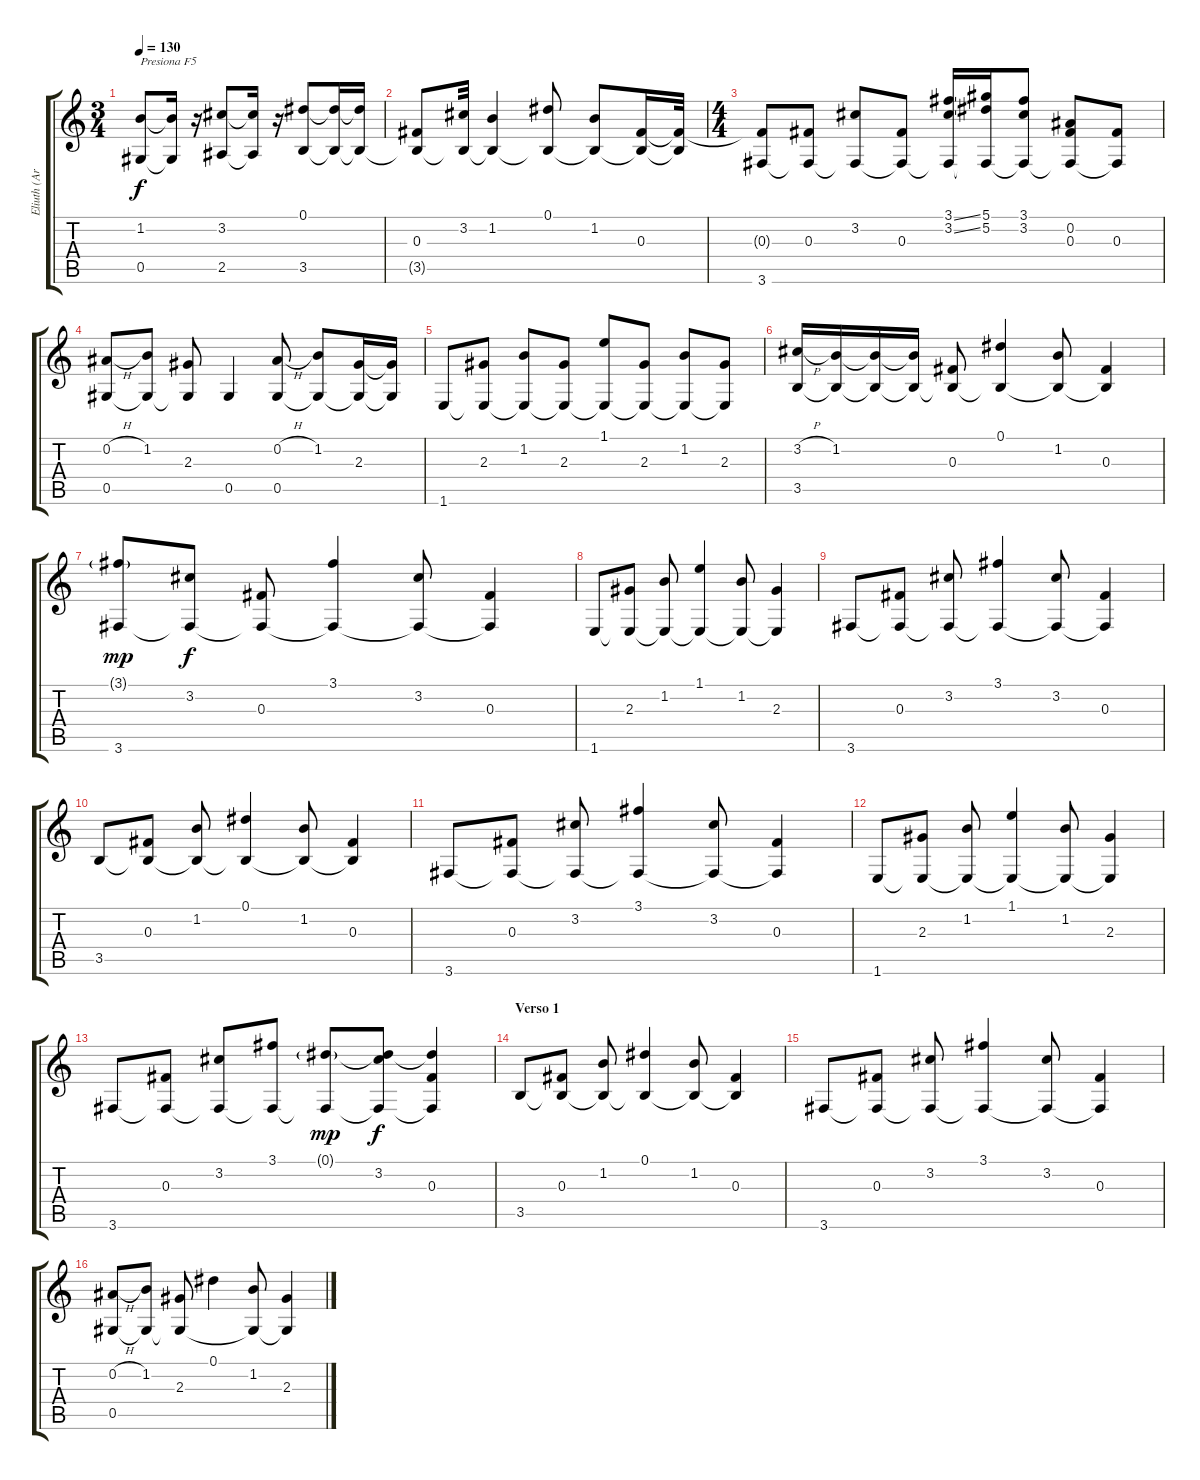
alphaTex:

\track ("Eliuth (Arpegios)" "Eliuth (Ar") {instrument acousticguitarnylon}
\staff {score tabs}
\tuning (Eb4 Bb3 Gb3 Db3 Ab2 Eb2) {hide}
\ts (3 4)
\tempo 130
\clef g2
\ks c
(1.2 0.5).8{txt "Presiona F5" dy f instrument acousticguitarnylon} (1.2{t} 0.5{t}).16 r.16 (3.2 2.5).8 (3.2{t} 2.5{t}).16 r.16 (0.1 3.5).8 (0.1{t} 3.5{t}).16 (0.1{t} 3.5{t}).16 |
(0.3 3.5{t}).8 (3.2 3.5{t}).32 (1.2 3.5{t}).4 (0.1 3.5{t}).8 (1.2 3.5{t}).8 (0.3 3.5{t}).16 (0.3{t} 3.5{t}).32 |
\ts (4 4)
(0.3{t} 3.6).8 (0.3 3.6{t}).8 (3.2 3.6{t}).8 (0.3 3.6{t}).8 (3.1{ss} 3.2{ss} 3.6{t}).16 (5.1 5.2 3.6{t}).16 (3.1 3.2 3.6{t}).8 (0.2 0.3 3.6{t}).8 (0.3 3.6{t}).8 |
(0.2{h} 0.5).8 (1.2 0.5{t}).8 (2.3 0.5{t}).8 0.5.4 (0.2{h} 0.5).8 (1.2 0.5{t}).8 (2.3 0.5{t}).16 (2.3{t} 0.5{t}).16 |
1.6.8 (2.3 1.6{t}).8 (1.2 1.6{t}).8 (2.3 1.6{t}).8 (1.1 1.6{t}).8 (2.3 1.6{t}).8 (1.2 1.6{t}).8 (2.3 1.6{t}).8 |
(3.2{h} 3.5).16 (1.2 3.5{t}).16 (1.2{t} 3.5{t}).16 (1.2{t} 3.5{t}).16 (0.3 3.5{t}).8 (0.1 3.5{t}).4 (1.2 3.5{t}).8 (0.3 3.5{t}).4 |
(3.1{g} 3.6).8{dy mp} (3.2 3.6{t}).8{dy f} (0.3 3.6{t}).8 (3.1 3.6{t}).4 (3.2 3.6{t}).8 (0.3 3.6{t}).4 |
1.6.8 (2.3 1.6{t}).8 (1.2 1.6{t}).8 (1.1 1.6{t}).4 (1.2 1.6{t}).8 (2.3 1.6{t}).4 |
3.6.8 (0.3 3.6{t}).8 (3.2 3.6{t}).8 (3.1 3.6{t}).4 (3.2 3.6{t}).8 (0.3 3.6{t}).4 |
3.5.8 (0.3 3.5{t}).8 (1.2 3.5{t}).8 (0.1 3.5{t}).4 (1.2 3.5{t}).8 (0.3 3.5{t}).4 |
3.6.8 (0.3 3.6{t}).8 (3.2 3.6{t}).8 (3.1 3.6{t}).4 (3.2 3.6{t}).8 (0.3 3.6{t}).4 |
1.6.8 (2.3 1.6{t}).8 (1.2 1.6{t}).8 (1.1 1.6{t}).4 (1.2 1.6{t}).8 (2.3 1.6{t}).4 |
3.6.8 (0.3 3.6{t}).8 (3.2 3.6{t}).8 (3.1 3.6{t}).8 (0.1{g} 3.6{t}).8{dy mp} (0.1{t} 3.2 3.6{t}).8{dy f} (0.1{t} 0.3 3.6{t}).4 |
\section ("" "Verso 1")
3.5.8 (0.3 3.5{t}).8 (1.2 3.5{t}).8 (0.1 3.5{t}).4 (1.2 3.5{t}).8 (0.3 3.5{t}).4 |
3.6.8 (0.3 3.6{t}).8 (3.2 3.6{t}).8 (3.1 3.6{t}).4 (3.2 3.6{t}).8 (0.3 3.6{t}).4 |
(0.2{h} 0.5).8 (1.2 0.5{t}).8 (2.3 0.5{t}).8 0.1.4 (1.2 0.5{t}).8 (2.3 0.5{t}).4
